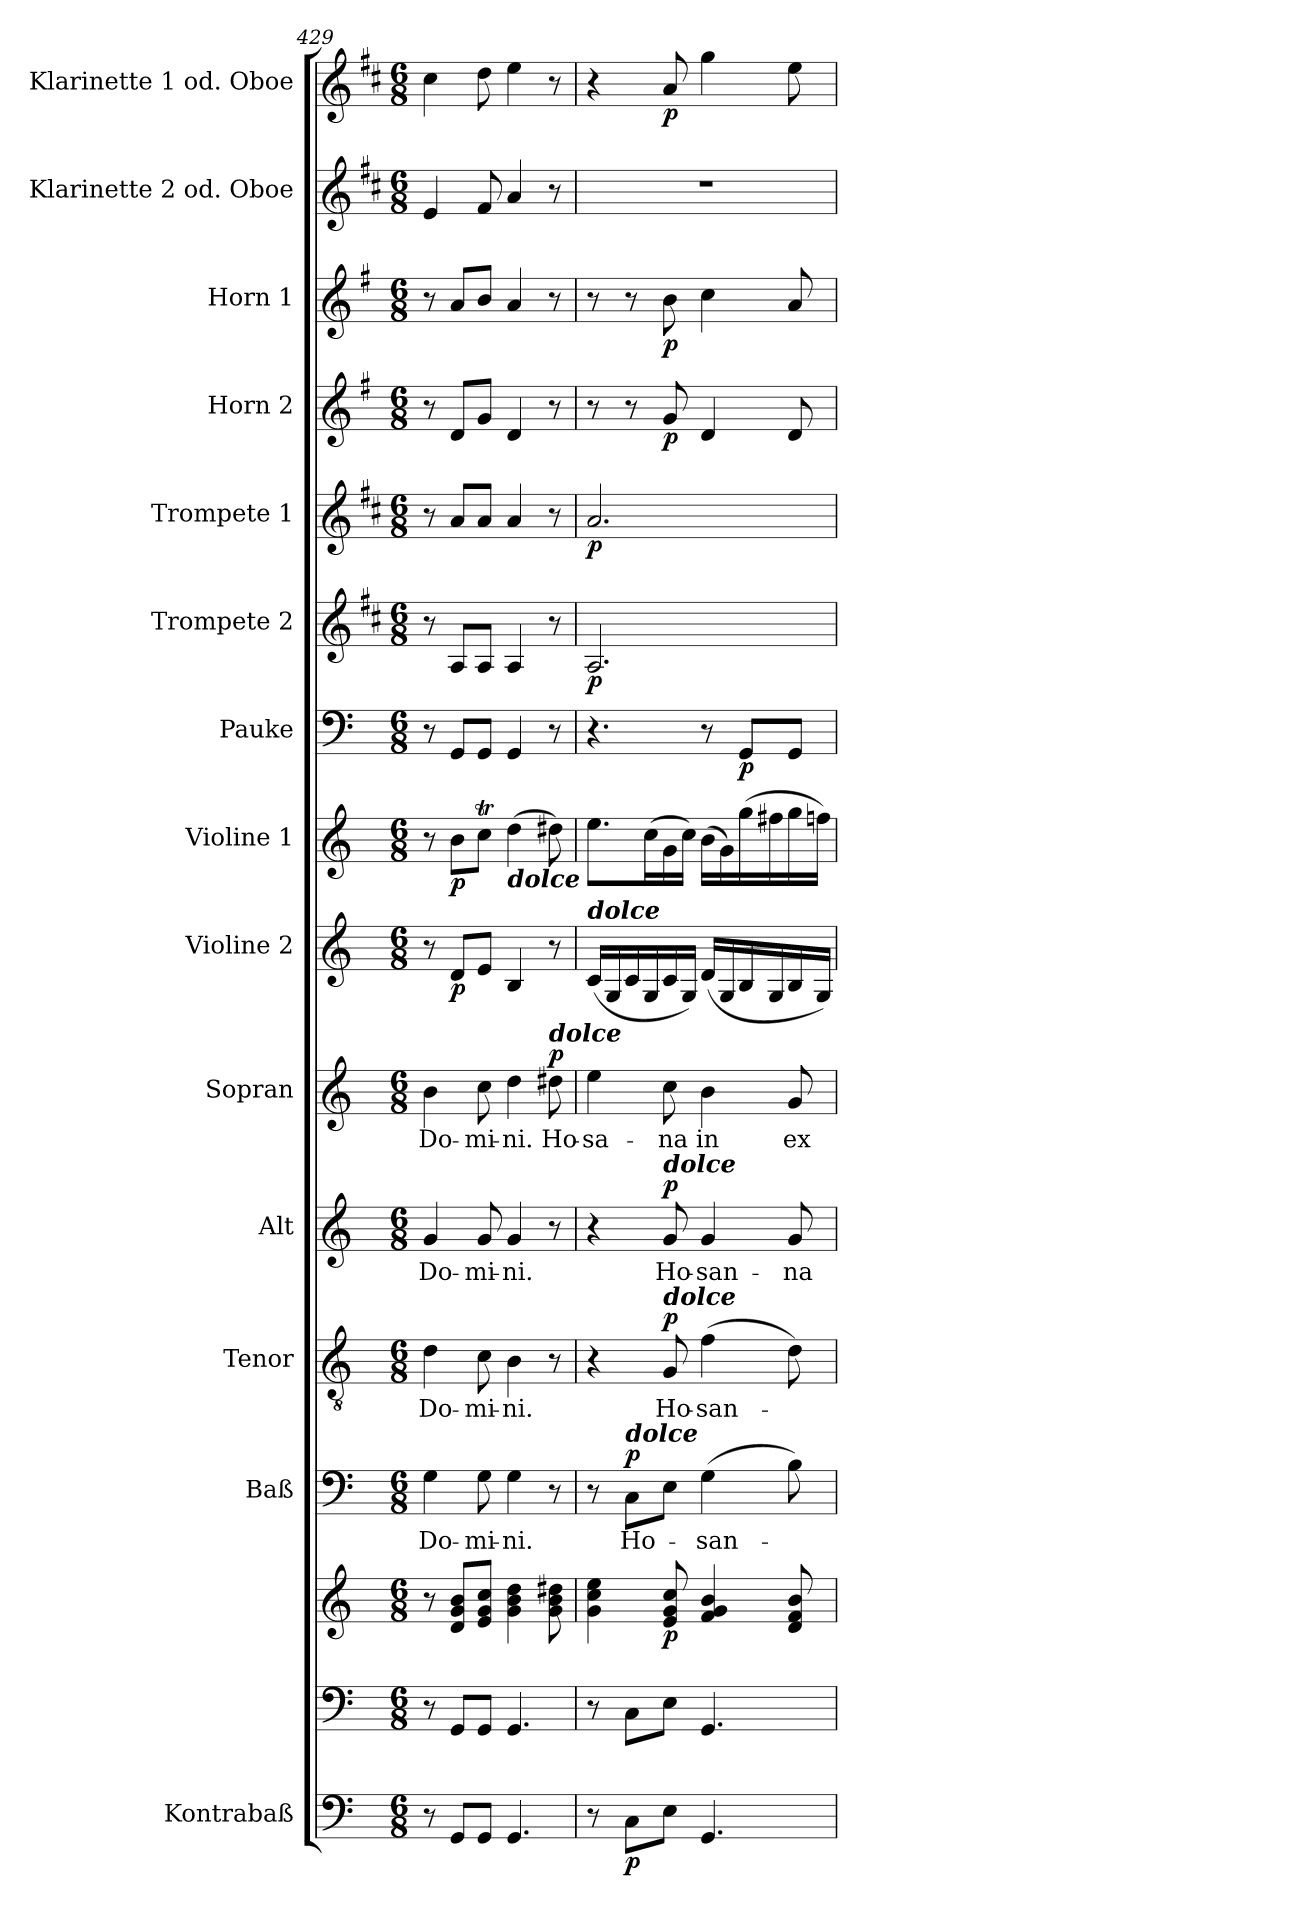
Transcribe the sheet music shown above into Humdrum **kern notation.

**kern	**dynam	**kern	**kern	**dynam	**kern	**text	**dynam	**kern	**text	**dynam	**kern	**text	**dynam	**kern	**text	**dynam	**kern	**dynam	**kern	**dynam	**kern	**dynam	**kern	**dynam	**kern	**dynam	**kern	**dynam	**kern	**dynam	**kern	**kern	**dynam
*part15	*part15	*part14	*part14	*part14	*part13	*part13	*part13	*part12	*part12	*part12	*part11	*part11	*part11	*part10	*part10	*part10	*part9	*part9	*part8	*part8	*part7	*part7	*part6	*part6	*part5	*part5	*part4	*part4	*part3	*part3	*part2	*part1	*part1
*staff16	*staff16	*staff15	*staff14	*staff14/15	*staff13	*staff13	*staff13	*staff12	*staff12	*staff12	*staff11	*staff11	*staff11	*staff10	*staff10	*staff10	*staff9	*staff9	*staff8	*staff8	*staff7	*staff7	*staff6	*staff6	*staff5	*staff5	*staff4	*staff4	*staff3	*staff3	*staff2	*staff1	*staff1
*I"Kontrabaß	*	*	*	*	*I"Baß	*	*	*I"Tenor	*	*	*I"Alt	*	*	*I"Sopran	*	*	*I"Violine 2	*	*I"Violine 1	*	*I"Pauke	*	*I"Trompete 2	*	*I"Trompete 1	*	*I"Horn 2	*	*I"Horn 1	*	*I"Klarinette 2 od. Oboe	*I"Klarinette 1 od. Oboe	*
*	*	*	*	*	*	*	*	*	*	*	*	*	*	*	*	*	*	*	*	*	*	*	*I'Tpt	*	*I'Tpt	*	*I'Hn	*	*I'Hn	*	*	*	*
*clefF4	*	*clefF4	*clefG2	*	*clefF4	*	*	*clefGv2	*	*	*clefG2	*	*	*clefG2	*	*	*clefG2	*	*clefG2	*	*clefF4	*	*clefG2	*	*clefG2	*	*clefG2	*	*clefG2	*	*clefG2	*clefG2	*
*ITrd7c12	*	*	*	*	*	*	*	*	*	*	*	*	*	*	*	*	*	*	*	*	*	*	*ITrd1c2	*	*ITrd1c2	*	*ITrd4c7	*	*ITrd4c7	*	*ITrd1c2	*ITrd1c2	*
*k[]	*	*k[]	*k[]	*	*k[]	*	*	*k[]	*	*	*k[]	*	*	*k[]	*	*	*k[]	*	*k[]	*	*k[]	*	*k[]	*	*k[]	*	*k[]	*	*k[]	*	*k[]	*k[]	*
*C:	*	*C:	*C:	*	*C:	*	*	*C:	*	*	*C:	*	*	*C:	*	*	*C:	*	*C:	*	*C:	*	*C:	*	*C:	*	*C:	*	*C:	*	*C:	*C:	*
*M6/8	*	*M6/8	*M6/8	*	*M6/8	*	*	*M6/8	*	*	*M6/8	*	*	*M6/8	*	*	*M6/8	*	*M6/8	*	*M6/8	*	*M6/8	*	*M6/8	*	*M6/8	*	*M6/8	*	*M6/8	*M6/8	*
=429	=429	=429	=429	=429	=429	=429	=429	=429	=429	=429	=429	=429	=429	=429	=429	=429	=429	=429	=429	=429	=429	=429	=429	=429	=429	=429	=429	=429	=429	=429	=429	=429	=429
!	!	!	!	!	!	!LO:LY:b	!	!	!LO:LY:b	!	!	!LO:LY:b	!	!	!LO:LY:b	!	!	!	!	!	!	!	!	!	!	!	!	!	!	!	!	!	!
8r	.	8r	8r	.	4G\	Do-	.	4d\	Do-	.	4g/	Do-	.	4b\	Do-	.	8r	.	8r	.	8r	.	8r	.	8r	.	8r	.	8r	.	4d/	4b\	.
!	!	!	!	!	!	!	!	!	!	!	!	!	!	!	!	!	!	!LO:DY:b	!	!LO:DY:b	!	!	!	!	!	!	!	!	!	!	!	!	!
8GGG/L	.	8GG/L	8d/ 8g/ 8b/L	.	.	.	.	.	.	.	.	.	.	.	.	.	8d/L	p	8b\L	p	8GG/L	.	8G/L	.	8g/L	.	8G/L	.	8d/L	.	.	.	.
!	!	!	!	!	!	!LO:LY:b	!	!	!LO:LY:b	!	!	!LO:LY:b	!	!	!LO:LY:b	!	!	!	!	!	!	!	!	!	!	!	!	!	!	!	!	!	!
8GGG/J	.	8GG/J	8e/ 8g/ 8cc/J	.	8G\	-mi-	.	8c\	-mi-	.	8g/	-mi-	.	8cc\	-mi-	.	8e/J	.	8ccT\J	.	8GG/J	.	8G/J	.	8g/J	.	8c/J	.	8e/J	.	8e/	8cc\	.
!	!	!	!	!	!	!	!	!	!	!	!	!	!	!	!	!	!	!	!LO:TX:b:Bi:t=dolce	!	!	!	!	!	!	!	!	!	!	!	!	!	!
!	!	!	!	!	!	!LO:LY:b	!	!	!LO:LY:b	!	!	!LO:LY:b	!	!	!LO:LY:b	!	!	!	!	!	!	!	!	!	!	!	!	!	!	!	!	!	!
4.GGG/	.	4.GG/	4g\ 4b\ 4dd\	.	4G\	-ni.	.	4B\	-ni.	.	4g/	-ni.	.	4dd\	-ni.	.	4B/	.	(>4dd\	.	4GG/	.	4G/	.	4g/	.	4G/	.	4d/	.	4g/	4dd\	.
!	!	!	!	!	!	!	!	!	!	!	!	!	!	!LO:TX:a:Bi:t=dolce	!	!	!	!	!	!	!	!	!	!	!	!	!	!	!	!	!	!	!
!	!	!	!	!	!	!	!	!	!	!	!	!	!	!	!LO:LY:b	!LO:DY:a	!	!	!	!	!	!	!	!	!	!	!	!	!	!	!	!	!
.	.	.	8g\ 8b\ 8dd#X\	.	8r	.	.	8r	.	.	8r	.	.	8dd#X\	Ho-	p	8r	.	8dd#X\)	.	8r	.	8r	.	8r	.	8r	.	8r	.	8r	8r	.
=430	=430	=430	=430	=430	=430	=430	=430	=430	=430	=430	=430	=430	=430	=430	=430	=430	=430	=430	=430	=430	=430	=430	=430	=430	=430	=430	=430	=430	=430	=430	=430	=430	=430
!	!	!	!	!	!	!	!	!	!	!	!	!	!	!	!	!	!LO:TX:a:Bi:t=dolce	!	!	!	!	!	!	!	!	!	!	!	!	!	!	!	!
!	!	!	!	!	!	!	!	!	!	!	!	!	!	!	!LO:LY:b	!	!	!	!	!	!	!	!	!LO:DY:b	!	!LO:DY:b	!	!	!	!	!	!	!
8r	.	8r	4g\ 4cc\ 4ee\	.	8r	.	.	4r	.	.	4r	.	.	4ee\	-sa-	.	(<16c/LL	.	8.ee\L	.	4.r	.	2.G/	p	2.g/	p	8r	.	8r	.	2.r	4r	.
.	.	.	.	.	.	.	.	.	.	.	.	.	.	.	.	.	16G/	.	.	.	.	.	.	.	.	.	.	.	.	.	.	.	.
!	!	!	!	!	!LO:TX:a:Bi:t=dolce	!	!	!	!	!	!	!	!	!	!	!	!	!	!	!	!	!	!	!	!	!	!	!	!	!	!	!	!
!	!LO:DY:b	!	!	!	!	!LO:LY:b	!LO:DY:a	!	!	!	!	!	!	!	!	!	!	!	!	!	!	!	!	!	!	!	!	!	!	!	!	!	!
8CC\L	p	8C\L	.	.	8C\L	Ho-	p	.	.	.	.	.	.	.	.	.	16c/	.	.	.	.	.	.	.	.	.	8r	.	8r	.	.	.	.
.	.	.	.	.	.	.	.	.	.	.	.	.	.	.	.	.	16G/	.	(>16cc\L	.	.	.	.	.	.	.	.	.	.	.	.	.	.
!	!	!	!	!	!	!	!	!	!	!	!LO:TX:a:Bi:t=dolce	!	!	!	!	!	!	!	!	!	!	!	!	!	!	!	!	!	!	!	!	!	!
!	!	!	!	!	!	!	!	!LO:TX:a:Bi:t=dolce	!	!	!	!	!	!	!	!	!	!	!	!	!	!	!	!	!	!	!	!	!	!	!	!	!
!	!	!	!	!LO:DY:b	!	!	!	!	!LO:LY:b	!LO:DY:a	!	!LO:LY:b	!LO:DY:a	!	!LO:LY:b	!	!	!	!	!	!	!	!	!	!	!	!	!LO:DY:b	!	!LO:DY:b	!	!	!LO:DY:b
8EE\J	.	8E\J	8e/ 8g/ 8cc/	p	8E\J	.	.	8G/	Ho-	p	8g/	Ho-	p	8cc\	-na	.	16c/	.	16g\	.	.	.	.	.	.	.	8c/	p	8e\	p	.	8g/	p
.	.	.	.	.	.	.	.	.	.	.	.	.	.	.	.	.	16G/JJ)	.	16cc\JJ)	.	.	.	.	.	.	.	.	.	.	.	.	.	.
!	!	!	!	!	!	!LO:LY:b	!	!	!LO:LY:b	!	!	!LO:LY:b	!	!	!LO:LY:b	!	!	!	!	!	!	!	!	!	!	!	!	!	!	!	!	!	!
4.GGG/	.	4.GG/	4f/ 4g/ 4b/	.	(>4G\	-san-	.	(>4f\	-san-	.	4g/	-san-	.	4b\	in	.	(<16d/LL	.	(>16b\LL	.	8r	.	.	.	.	.	4G/	.	4f\	.	.	4ff\	.
.	.	.	.	.	.	.	.	.	.	.	.	.	.	.	.	.	16G/	.	16g\)	.	.	.	.	.	.	.	.	.	.	.	.	.	.
!	!	!	!	!	!	!	!	!	!	!	!	!	!	!	!	!	!	!	!	!	!	!LO:DY:b	!	!	!	!	!	!	!	!	!	!	!
.	.	.	.	.	.	.	.	.	.	.	.	.	.	.	.	.	16B/	.	(>16gg\	.	8GG/L	p	.	.	.	.	.	.	.	.	.	.	.
.	.	.	.	.	.	.	.	.	.	.	.	.	.	.	.	.	16G/	.	16ff#X\	.	.	.	.	.	.	.	.	.	.	.	.	.	.
!	!	!	!	!	!	!	!	!	!	!	!	!LO:LY:b	!	!	!LO:LY:b	!	!	!	!	!	!	!	!	!	!	!	!	!	!	!	!	!	!
.	.	.	8d/ 8f/ 8b/	.	8B\)	.	.	8d\)	.	.	8g/	-na	.	8g/	ex-	.	16B/	.	16gg\	.	8GG/J	.	.	.	.	.	8G/	.	8d/	.	.	8dd\	.
.	.	.	.	.	.	.	.	.	.	.	.	.	.	.	.	.	16G/JJ)	.	16ffn\JJ)	.	.	.	.	.	.	.	.	.	.	.	.	.	.
=	=	=	=	=	=	=	=	=	=	=	=	=	=	=	=	=	=	=	=	=	=	=	=	=	=	=	=	=	=	=	=	=	=
*-	*-	*-	*-	*-	*-	*-	*-	*-	*-	*-	*-	*-	*-	*-	*-	*-	*-	*-	*-	*-	*-	*-	*-	*-	*-	*-	*-	*-	*-	*-	*-	*-	*-
